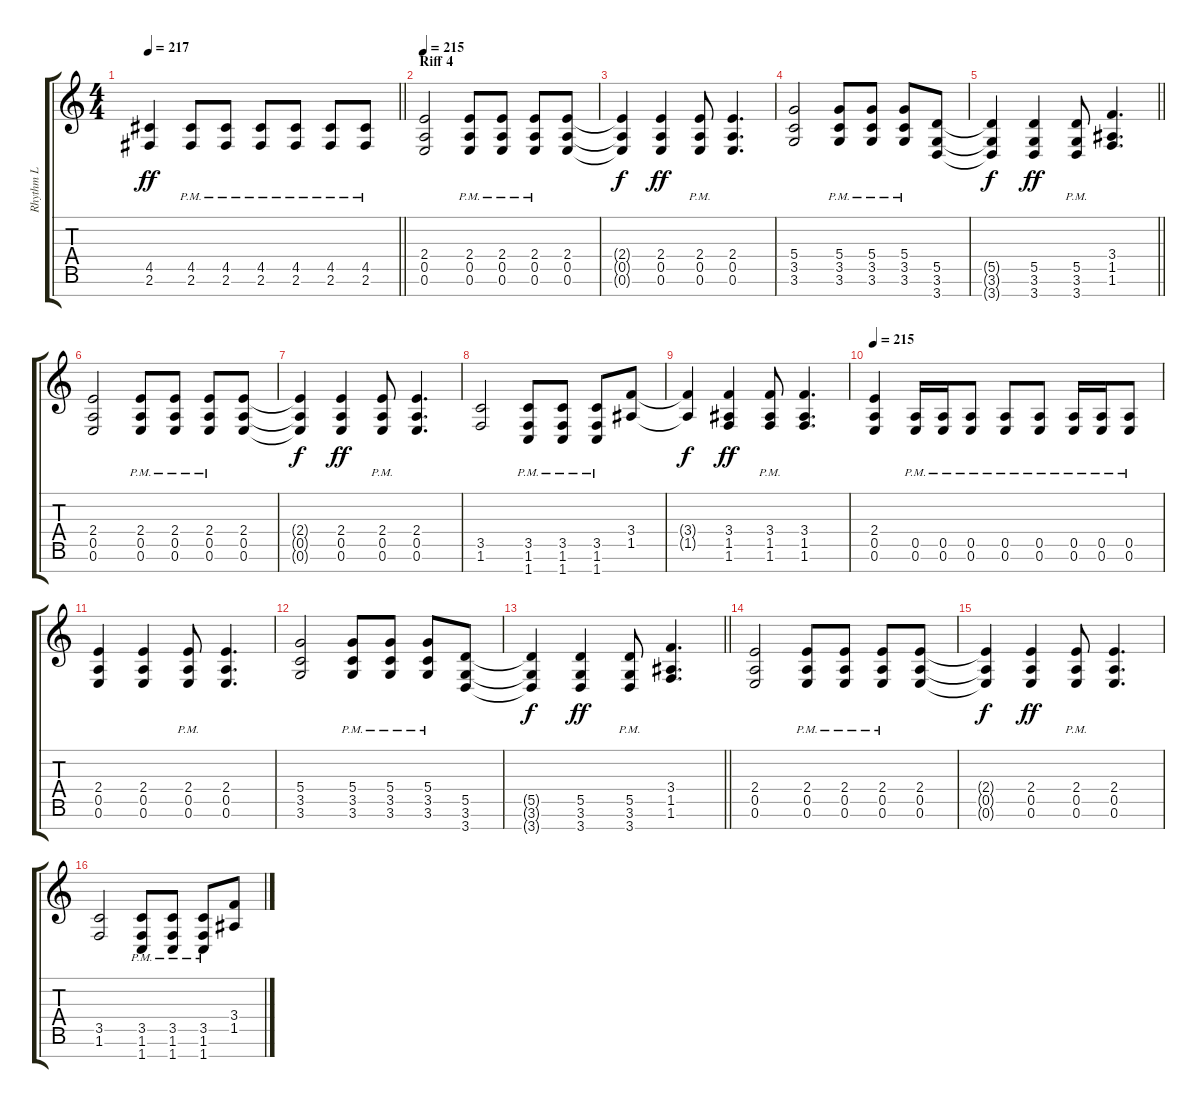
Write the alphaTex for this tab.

\track ("Rhythm L" "Rhythm L") {instrument distortionguitar}
\staff {score tabs}
\tuning (E4 B3 G3 D3 A2 E2 B1) {hide}
\ts (4 4)
\tempo 217
\clef g2
\barLineRight lightlight
\ks c
(4.5 2.6).4{dy ff} (4.5{pm} 2.6{pm}).8 (4.5{pm} 2.6{pm}).8 (4.5{pm} 2.6{pm}).8 (4.5{pm} 2.6{pm}).8 (4.5{pm} 2.6{pm}).8 (4.5{pm} 2.6{pm}).8 |
\section ("" "Riff 4")
\tempo 215
(2.4 0.5 0.6).2 (2.4{pm} 0.5{pm} 0.6{pm}).8 (2.4{pm} 0.5{pm} 0.6{pm}).8 (2.4{pm} 0.5{pm} 0.6{pm}).8 (2.4 0.5 0.6).8 |
(2.4{t} 0.5{t} 0.6{t}).4{dy f} (2.4 0.5 0.6).4{dy ff} (2.4{pm} 0.5{pm} 0.6{pm}).8 (2.4 0.5 0.6).4{d} |
(5.4 3.5 3.6).2 (5.4{pm} 3.5{pm} 3.6{pm}).8 (5.4{pm} 3.5{pm} 3.6{pm}).8 (5.4{pm} 3.5{pm} 3.6{pm}).8 (5.5 3.6 3.7).8 |
\barLineRight lightlight
(5.5{t} 3.6{t} 3.7{t}).4{dy f} (5.5 3.6 3.7).4{dy ff} (5.5{pm} 3.6{pm} 3.7{pm}).8 (3.4 1.5 1.6).4{d} |
(2.4 0.5 0.6).2 (2.4{pm} 0.5{pm} 0.6{pm}).8 (2.4{pm} 0.5{pm} 0.6{pm}).8 (2.4{pm} 0.5{pm} 0.6{pm}).8 (2.4 0.5 0.6).8 |
(2.4{t} 0.5{t} 0.6{t}).4{dy f} (2.4 0.5 0.6).4{dy ff} (2.4{pm} 0.5{pm} 0.6{pm}).8 (2.4 0.5 0.6).4{d} |
(3.5 1.6).2 (3.5{pm} 1.6{pm} 1.7{pm}).8 (3.5{pm} 1.6{pm} 1.7{pm}).8 (3.5{pm} 1.6{pm} 1.7{pm}).8 (3.4 1.5).8 |
(3.4{t} 1.5{t}).4{dy f} (3.4 1.5 1.6).4{dy ff} (3.4{pm} 1.5{pm} 1.6{pm}).8 (3.4 1.5 1.6).4{d} |
\tempo 215
(2.4 0.5 0.6).4 (0.5{pm} 0.6{pm}).16 (0.5{pm} 0.6{pm}).16 (0.5{pm} 0.6{pm}).8 (0.5{pm} 0.6{pm}).8 (0.5{pm} 0.6{pm}).8 (0.5{pm} 0.6{pm}).16 (0.5{pm} 0.6{pm}).16 (0.5{pm} 0.6{pm}).8 |
(2.4 0.5 0.6).4 (2.4 0.5 0.6).4 (2.4{pm} 0.5{pm} 0.6{pm}).8 (2.4 0.5 0.6).4{d} |
(5.4 3.5 3.6).2 (5.4{pm} 3.5{pm} 3.6{pm}).8 (5.4{pm} 3.5{pm} 3.6{pm}).8 (5.4{pm} 3.5{pm} 3.6{pm}).8 (5.5 3.6 3.7).8 |
\barLineRight lightlight
(5.5{t} 3.6{t} 3.7{t}).4{dy f} (5.5 3.6 3.7).4{dy ff} (5.5{pm} 3.6{pm} 3.7{pm}).8 (3.4 1.5 1.6).4{d} |
(2.4 0.5 0.6).2 (2.4{pm} 0.5{pm} 0.6{pm}).8 (2.4{pm} 0.5{pm} 0.6{pm}).8 (2.4{pm} 0.5{pm} 0.6{pm}).8 (2.4 0.5 0.6).8 |
(2.4{t} 0.5{t} 0.6{t}).4{dy f} (2.4 0.5 0.6).4{dy ff} (2.4{pm} 0.5{pm} 0.6{pm}).8 (2.4 0.5 0.6).4{d} |
(3.5 1.6).2 (3.5{pm} 1.6{pm} 1.7{pm}).8 (3.5{pm} 1.6{pm} 1.7{pm}).8 (3.5{pm} 1.6{pm} 1.7{pm}).8 (3.4 1.5).8
